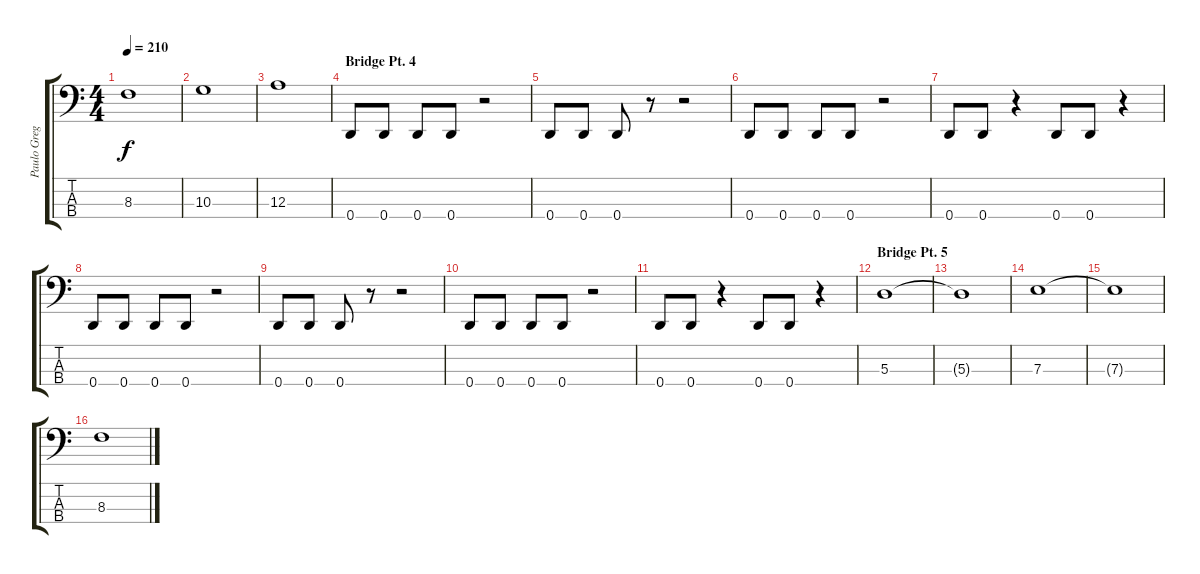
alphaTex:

\track ("Paulo Gregoletto" "Paulo Greg") {instrument electricbasspick}
\staff {score tabs}
\tuning (G2 D2 A1 D1) {hide}
\ts (4 4)
\tempo 210
\clef f4
\ks c
8.3{t}.1{dy f} |
10.3.1 |
12.3.1 |
\section ("" "Bridge Pt. 4")
0.4.8 0.4.8 0.4.8 0.4.8 r.2 |
0.4.8 0.4.8 0.4.8 r.8 r.2 |
0.4.8 0.4.8 0.4.8 0.4.8 r.2 |
0.4.8 0.4.8 r.4 0.4.8 0.4.8 r.4 |
0.4.8 0.4.8 0.4.8 0.4.8 r.2 |
0.4.8 0.4.8 0.4.8 r.8 r.2 |
0.4.8 0.4.8 0.4.8 0.4.8 r.2 |
0.4.8 0.4.8 r.4 0.4.8 0.4.8 r.4 |
\section ("" "Bridge Pt. 5")
5.3.1 |
5.3{t}.1 |
7.3.1 |
7.3{t}.1 |
8.3.1
